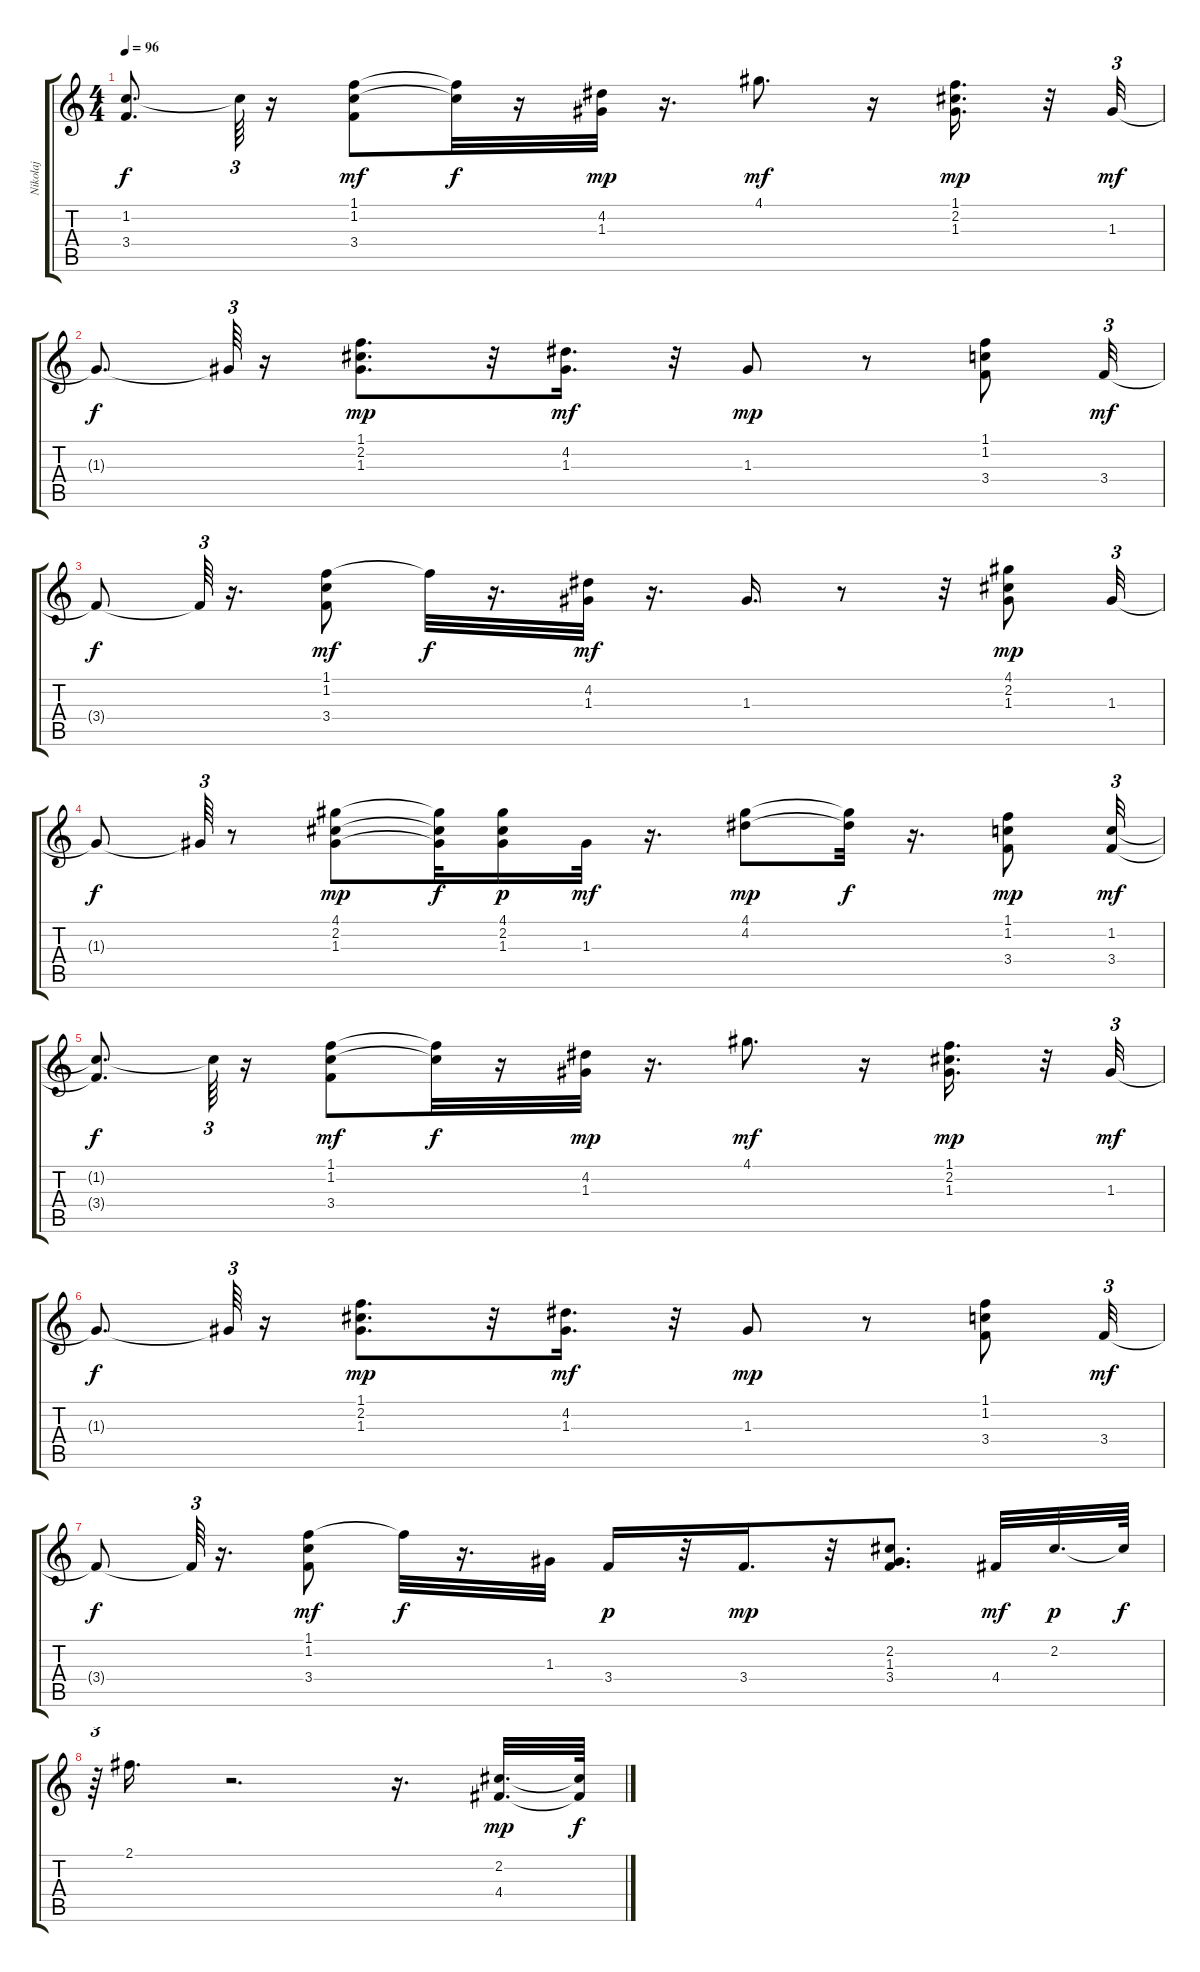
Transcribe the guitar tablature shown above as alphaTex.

\track ("Nikolaj" "Nikolaj") {instrument acousticguitarsteel}
\staff {score tabs}
\tuning (E4 B3 G3 D3 A2 E2) {hide}
\ts (4 4)
\tempo 96
\clef g2
\ks c
(1.2{t} 3.4{t}).8{d dy f} 1.2{t}.64{tu (3 2)} r.16 (1.1 1.2 3.4).8{dy mf} (1.1{t} 1.2{t}).32{dy f} r.16 (4.2 1.3).32{dy mp} r.16{d} 4.1.8{d dy mf} r.16 (1.1 2.2 1.3).16{d dy mp} r.32 1.3.32{tu (3 2) dy mf} |
1.3{t}.8{d dy f} 1.3{t}.64{tu (3 2)} r.16 (1.1 2.2 1.3).8{d dy mp} r.32 (4.2 1.3).16{d dy mf} r.32 1.3.8{dy mp} r.8 (1.1 1.2 3.4).8 3.4.32{tu (3 2) dy mf} |
3.4{t}.8{dy f} 3.4{t}.64{tu (3 2)} r.16{d} (1.1 1.2 3.4).8{dy mf} 1.1{t}.32{dy f} r.16{d} (4.2 1.3).32{dy mf} r.16{d} 1.3.16{d} r.8 r.32 (4.1 2.2 1.3).8{dy mp} 1.3.32{tu (3 2)} |
1.3{t}.8{dy f} 1.3{t}.64{tu (3 2)} r.8 (4.1 2.2 1.3).8{dy mp} (4.1{t} 2.2{t} 1.3{t}).32{dy f} (4.1 2.2 1.3).16{dy p} 1.3.32{dy mf} r.16{d} (4.1 4.2).8{dy mp} (4.1{t} 4.2{t}).32{dy f} r.16{d} (1.1 1.2 3.4).8{dy mp} (1.2 3.4).32{tu (3 2) dy mf} |
(1.2{t} 3.4{t}).8{d dy f} 1.2{t}.64{tu (3 2)} r.16 (1.1 1.2 3.4).8{dy mf} (1.1{t} 1.2{t}).32{dy f} r.16 (4.2 1.3).32{dy mp} r.16{d} 4.1.8{d dy mf} r.16 (1.1 2.2 1.3).16{d dy mp} r.32 1.3.32{tu (3 2) dy mf} |
1.3{t}.8{d dy f} 1.3{t}.64{tu (3 2)} r.16 (1.1 2.2 1.3).8{d dy mp} r.32 (4.2 1.3).16{d dy mf} r.32 1.3.8{dy mp} r.8 (1.1 1.2 3.4).8 3.4.32{tu (3 2) dy mf} |
3.4{t}.8{dy f} 3.4{t}.64{tu (3 2)} r.16{d} (1.1 1.2 3.4).8{dy mf} 1.1{t}.32{dy f} r.16{d} 1.3.32 3.4.16{dy p} r.32 3.4.16{d dy mp} r.32 (2.2 1.3 3.4).8{d} 4.4.32{dy mf} 2.2.32{d dy p} 2.2{t}.64{dy f} |
r.64{tu (3 2)} 2.1.16{d} r.2{d} r.16{d} (2.2 4.4).32{d dy mp} (2.2{t} 4.4{t}).64{dy f}
